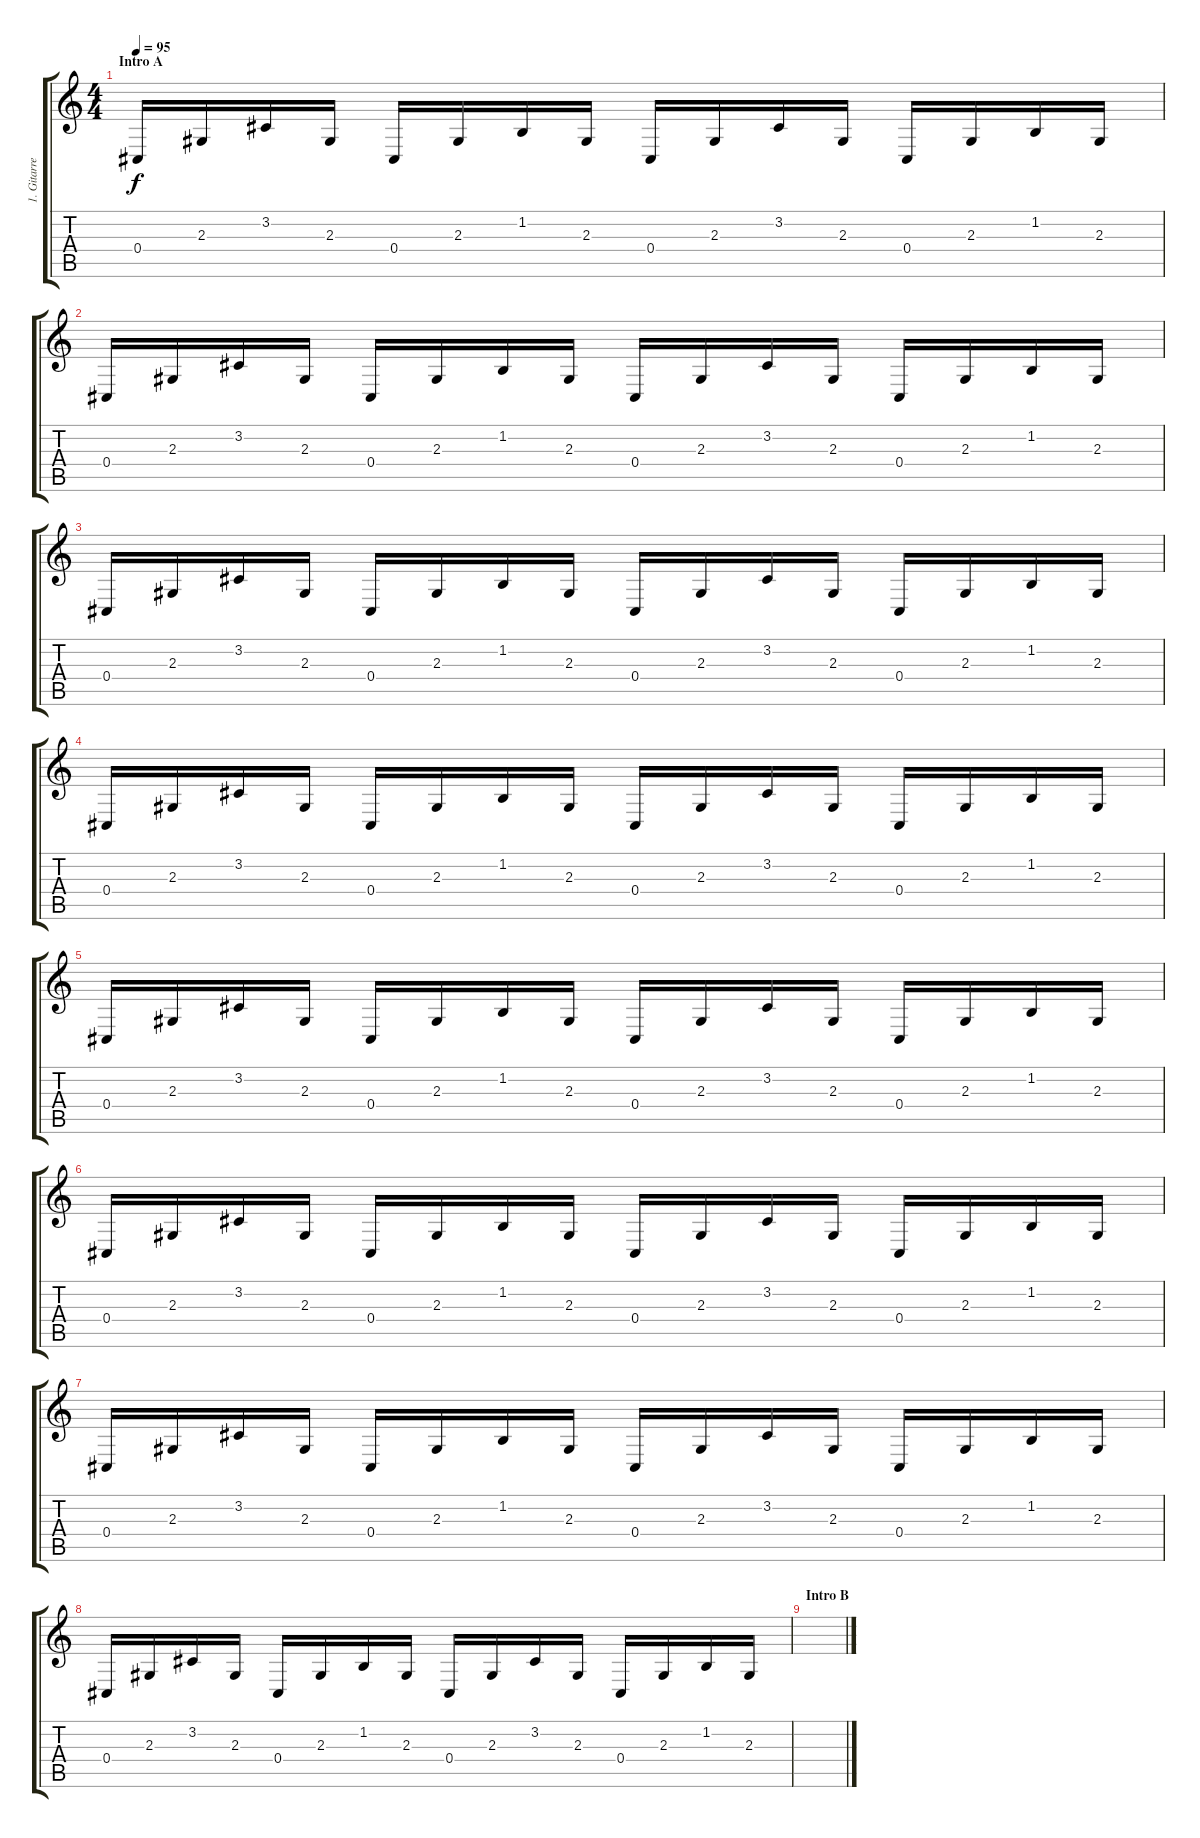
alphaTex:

\track ("1. Gitarre" "1. Gitarre") {instrument koto}
\staff {score tabs}
\tuning (Eb4 Bb3 Gb3 Db3 Ab2 Eb2) {hide}
\ts (4 4)
\section ("" "Intro A")
\tempo 95
\clef g2
\ks c
0.4.16{dy f instrument koto} 2.3.16 3.2.16 2.3.16 0.4.16 2.3.16 1.2.16 2.3.16 0.4.16 2.3.16 3.2.16 2.3.16 0.4.16 2.3.16 1.2.16 2.3.16 |
0.4.16 2.3.16 3.2.16 2.3.16 0.4.16 2.3.16 1.2.16 2.3.16 0.4.16 2.3.16 3.2.16 2.3.16 0.4.16 2.3.16 1.2.16 2.3.16 |
0.4.16 2.3.16 3.2.16 2.3.16 0.4.16 2.3.16 1.2.16 2.3.16 0.4.16 2.3.16 3.2.16 2.3.16 0.4.16 2.3.16 1.2.16 2.3.16 |
0.4.16 2.3.16 3.2.16 2.3.16 0.4.16 2.3.16 1.2.16 2.3.16 0.4.16 2.3.16 3.2.16 2.3.16 0.4.16 2.3.16 1.2.16 2.3.16 |
0.4.16 2.3.16 3.2.16 2.3.16 0.4.16 2.3.16 1.2.16 2.3.16 0.4.16 2.3.16 3.2.16 2.3.16 0.4.16 2.3.16 1.2.16 2.3.16 |
0.4.16 2.3.16 3.2.16 2.3.16 0.4.16 2.3.16 1.2.16 2.3.16 0.4.16 2.3.16 3.2.16 2.3.16 0.4.16 2.3.16 1.2.16 2.3.16 |
0.4.16 2.3.16 3.2.16 2.3.16 0.4.16 2.3.16 1.2.16 2.3.16 0.4.16 2.3.16 3.2.16 2.3.16 0.4.16 2.3.16 1.2.16 2.3.16 |
0.4.16 2.3.16 3.2.16 2.3.16 0.4.16 2.3.16 1.2.16 2.3.16 0.4.16 2.3.16 3.2.16 2.3.16 0.4.16 2.3.16 1.2.16 2.3.16 |
\section ("" "Intro B")
